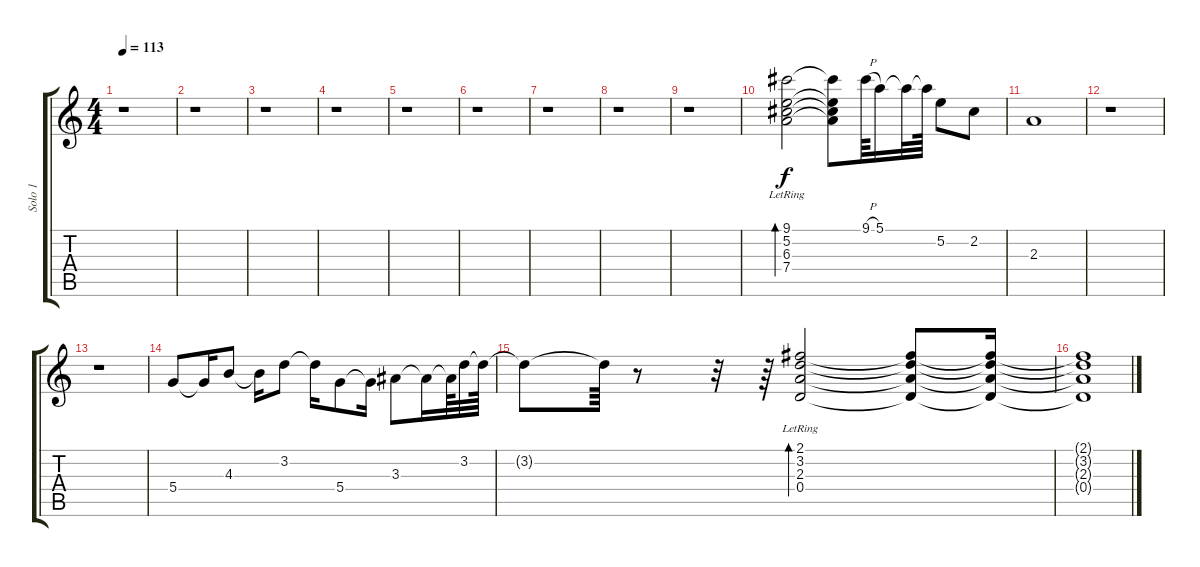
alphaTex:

\track ("Solo 1" "Solo 1") {instrument acousticguitarsteel}
\staff {score tabs}
\tuning (E4 B3 G3 D3 A2 E2) {hide}
\ts (4 4)
\tempo 113
\clef g2
\ks c
r.1{dy f} |
r.1 |
r.1 |
r.1 |
r.1 |
r.1 |
r.1 |
r.1 |
r.1 |
(9.1{lr} 5.2{lr} 6.3{lr} 7.4{lr}).2{bd 60} (9.1{t} 5.2{t} 6.3{t} 7.4{t}).8 9.1{h}.64 5.1.16 5.1{t}.32 5.1{t}.64 5.2.8 2.2.8 |
2.3.1 |
r.1 |
r.1 |
5.4.8 5.4{t}.16 4.3.8 4.3{t}.16 3.2.8 3.2{t}.16 5.4.8 5.4{t}.16 3.3.8 3.3{t}.16 3.3{t}.64 3.2.32 3.2{t}.64 |
3.2{t}.8 3.2{t}.64 r.8 r.32 r.64 (2.1{lr} 3.2{lr} 2.3{lr} 0.4{lr}).2{bd 120} (2.1{t} 3.2{t} 2.3{t} 0.4{t}).8 (2.1{t} 3.2{t} 2.3{t} 0.4{t}).16 |
(2.1{t} 3.2{t} 2.3{t} 0.4{t}).1
